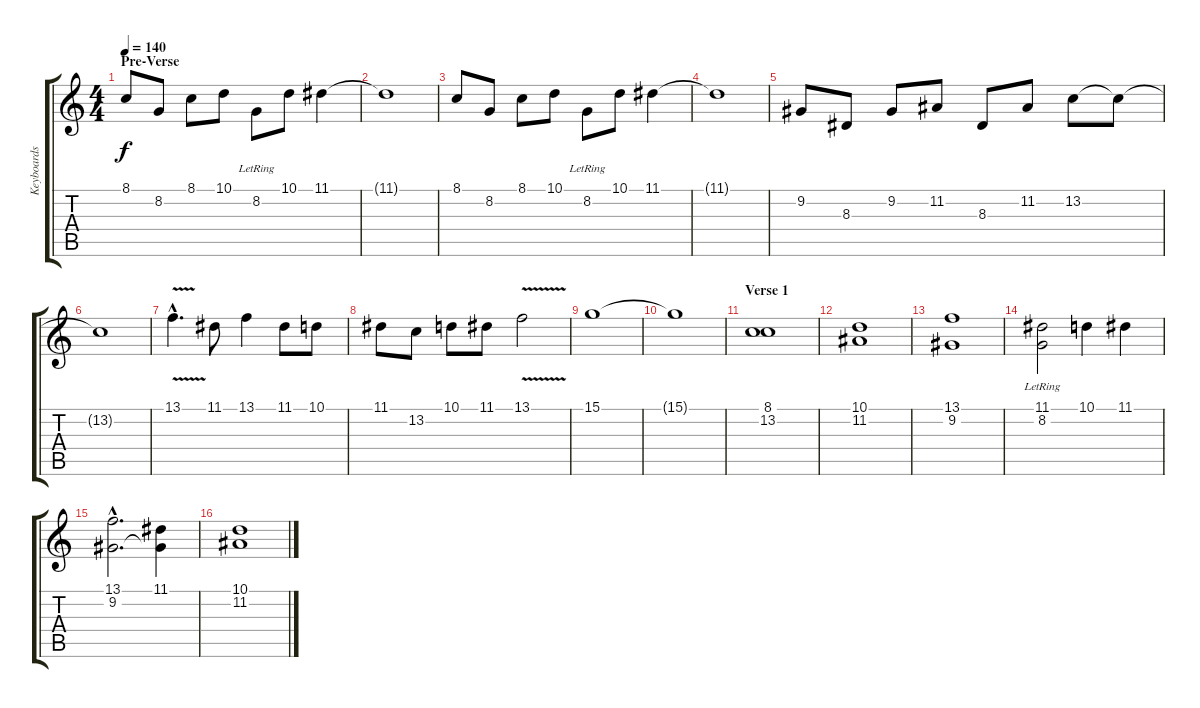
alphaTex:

\track ("Keyboards 1" "Keyboards ") {instrument orchestrahit}
\staff {score tabs}
\tuning (E4 B3 G3 D3 A2 E2) {hide}
\ts (4 4)
\section ("" "Pre-Verse")
\tempo 140
\clef g2
\ks c
8.1.8{dy f volume 16 instrument pad1newage} 8.2.8 8.1.8 10.1.8 8.2{lr}.8 10.1.8 11.1.4 |
11.1{t}.1 |
8.1.8{volume 16 instrument pad1newage} 8.2.8 8.1.8 10.1.8 8.2{lr}.8 10.1.8 11.1.4 |
11.1{t}.1 |
9.2.8 8.3.8 9.2.8 11.2.8 8.3.8 11.2.8 13.2.8 13.2{t}.8 |
13.2{t}.1 |
13.1{v hac}.4{d volume 16 instrument pad1newage} 11.1.8 13.1.4 11.1.8 10.1.8 |
11.1.8 13.2.8 10.1.8 11.1.8 13.1{v}.2 |
15.1.1 |
15.1{t}.1 |
\section ("" "Verse 1")
(8.1 13.2).1{volume 8 instrument pad4choir} |
(10.1 11.2).1 |
(13.1 9.2).1 |
(11.1 8.2{lr}).2 10.1.4 11.1.4 |
(13.1{hac} 9.2{hac}).2{d} (11.1 9.2{t}).4 |
(10.1 11.2).1
